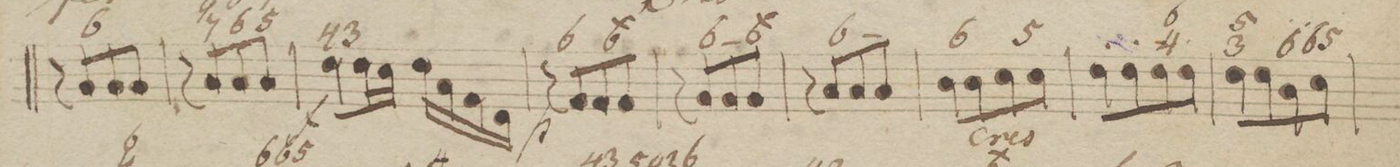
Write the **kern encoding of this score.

**kern	**fba	**dynam
*I"Organ.	*	*
*clefF4	*	*
*k[b-]	*	*
8r	.	.
8BB-/L	6	.
8BB-/	.	.
8BB-/J	.	.
=7	=7	=7
8r	.	.
8C/L	9 7	.
8C/	8 6	.
8C/J	7 5	.
=8	=8	=8
8F\L	4	f
*16\right	*	*
16F\L	3	.
16E\JJ	.	.
16F\LL	.	.
16C\	.	.
16AA\	.	.
16FF\JJ	.	.
=9	=9	=9
8r	.	p
8AA/L	6	.
8AA/	6\	.
8AA/J	.	.
=10	=10	=10
8r	.	.
8BB-/L	6_	.
8BB-/	.	.
8BB-/J	6\	.
=11	=11	=11
8r	.	.
8C/L	6_	.
8C/	.	.
8C/J	.	.
=12	=12	=12
.	X	.
8D\L	6	.
8D\	.	.
8E\	5	<
8E\J	.	.
=13	=13	=13
8F'\L	.	.
8F'\	.	.
8F\	6 4	.
8F\J	.	.
=14	=14	=14
8F\L	5 3	.
8F\	.	.
8D\	6	.
8E\J	6	.
.	5	.
=15	=15	=15
*-	*-	*-
